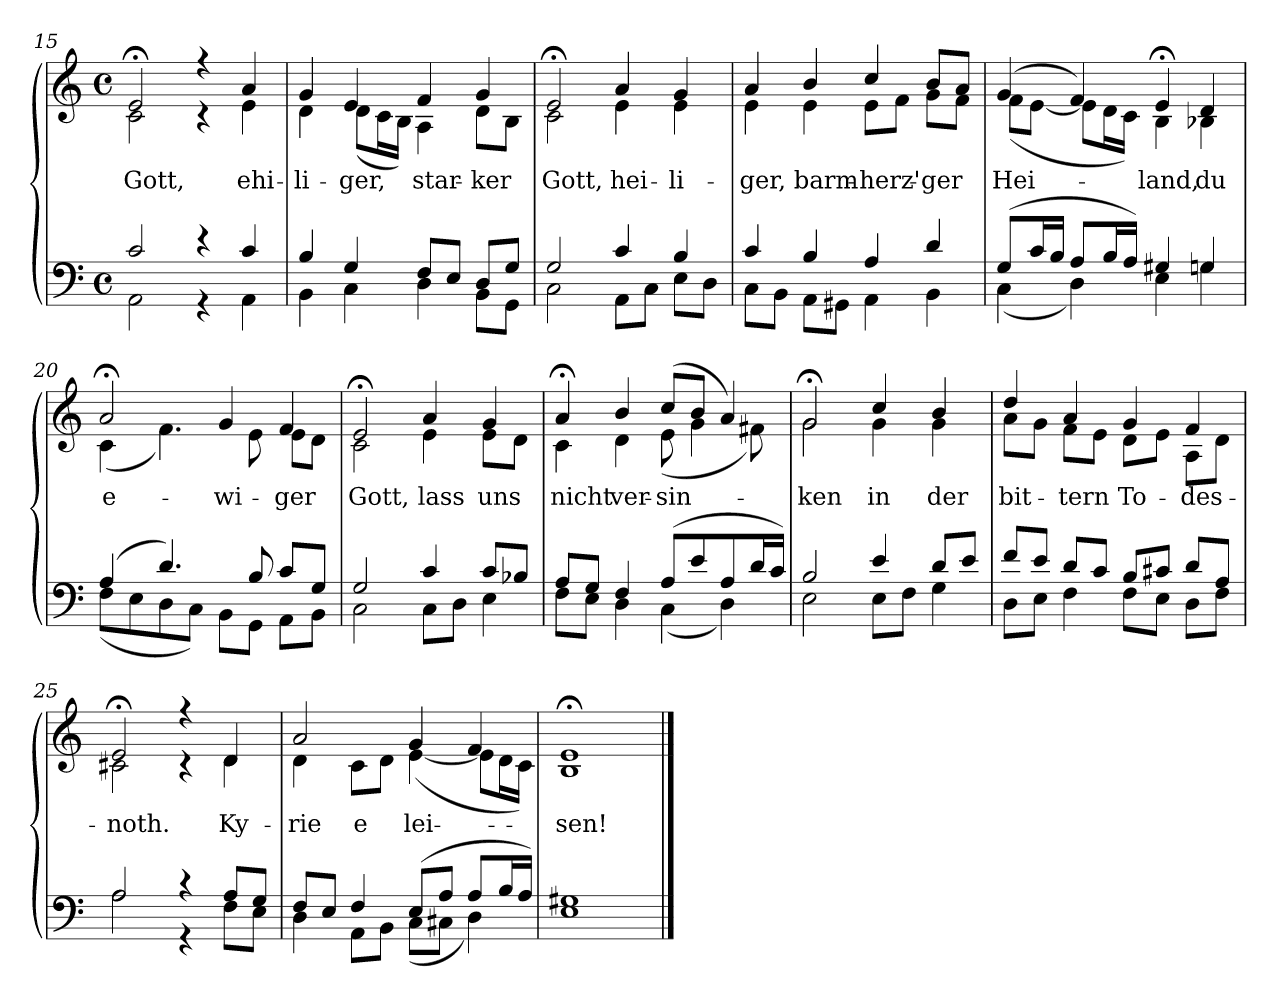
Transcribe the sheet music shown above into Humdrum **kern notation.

**kern	**kern	**text	**dynam
*part1	*part1	*part1	*part1
*staff2	*staff1	*staff1	*staff1/2
*clefF4	*clefG2	*	*
*M4/4	*M4/4	*	*
*met(c)	*met(c)	*	*
=15	=15	=15	=15
*^	*^	*	*
2c	2AA	2e;<	2c	Gott,	.
4r	4r	4r	4r	.	.
4c	4AA	4a	4e	ehi-	♩ = 72
=16	=16	=16	=16	=16	=16
4B	4BB	4g	4d	-li-	.
4G	4C	4e	(8dL	-ger,	♩ = 71
.	.	.	16cL	.	.
.	.	.	16BJJ)	.	.
8FL	4D	4f	4A	star-	♩ = 68
8EJ	.	.	.	.	.
8DL	8BBL	4g	8dL	-ker	♩ = 67
8GJ	8GGJ	.	8BJ	.	.
=17	=17	=17	=17	=17	=17
2G	2C	2e;<	2c	Gott,	.
4c	8AAL	4a	4e	hei-	♩ = 71.4
.	8CJ	.	.	.	.
4B	8EL	4g	4e	-li-	♩ = 72
.	8DJ	.	.	.	.
=18	=18	=18	=18	=18	=18
*	*	*MM71	*	*	*
4c	8CL	4a	4e	-ger,	.
.	8BBJ	.	.	.	.
4B	8AAL	4b	4e	barm-	.
.	8GG#XJ	.	.	.	.
4A	4AA	4cc	8eL	-herz'-	♩ = 69
.	.	.	8fJ	.	.
4d	4BB	8bL	8gL	-ger	.
.	.	8aJ	8fJ	.	.
!!LO:LB:g=z	!!
=19	=19	=19	=19	=19	=19
(8GL	(4C	(4g	(8fL	Hei-	.
16cL	.	.	[8eJ	.	.
16BJJ	.	.	.	.	.
8AL	4D)	4f)	8eL]	.	♩ = 66
16BL	.	.	16dL	.	.
16AJJ)	.	.	16cJJ)	.	.
4G#X	4E	4e;<	4B	-land,	.
4Gn	4G	4d	4B-X	du	♩ = 69
=20	=20	=20	=20	=20	=20
*	*	*MM70	*	*	*
(4A	(8FL	2a;<	(4c	e-	.
.	8E	.	.	.	.
4.d)	8D	.	4.f)	.	.
.	8CJ)	.	.	.	.
.	8BBL	4g	.	-wi-	♩ = 66
8B	8GGJ	.	8e	.	.
8cL	8AAL	4f	8eL	-ger	♩ = 63
8GJ	8BBJ	.	8dJ	.	.
=21	=21	=21	=21	=21	=21
2G	2C	2e;<	2c	Gott,	.
4c	8CL	4a	4e	lass	♩ = 68.5
.	8DJ	.	.	.	.
8cL	4E	4g	8eL	uns	♩ = 67.4
8B-XJ	.	.	8dJ	.	.
=22	=22	=22	=22	=22	=22
*	*	*MM68	*	*	*
8AL	8FL	4a;<	4c	nicht	.
8GJ	8EJ	.	.	.	.
4F	4D	4b	4d	ver-	♩ = 67
(8AL	(4C	(8ccL	(8e	-sin-	♩ = 66.2
8e	.	8bJ	4g	.	.
8A	4D)	4a)	.	.	♩ = 62.1
16dL	.	.	8f#X)	.	.
16cJJ)	.	.	.	.	.
!!LO:PB:g=z	!!
=23	=23	=23	=23	=23	=23
2B	2E	2g;<	2g	-ken	.
4e	8EL	4cc	4g	in	♩ = 67.27
.	8FJ	.	.	.	.
8dL	4G	4b	4g	der	.
8eJ	.	.	.	.	.
=24	=24	=24	=24	=24	=24
8fL	8DL	4dd	8aL	bit-	.
8eJ	8EJ	.	8gJ	.	.
8dL	4F	4a	8fL	-tern	♩ = 66.5
8cJ	.	.	8eJ	.	.
8BL	8FL	4g	8dL	To-	♩ = 66
8c#XJ	8EJ	.	8eJ	.	.
8dL	8DL	4f	8AL	-des-	♩ = 63
8AJ	8FJ	.	8dJ	.	.
=25	=25	=25	=25	=25	=25
*	*	*MM65	*	*	*
2A	2A	2e;<	2c#X	-noth.	.
4r	4r	4r	4r	.	.
8AL	8FL	4d	4d	Ky-	♩ = 62.3
8GJ	8EJ	.	.	.	.
=26	=26	=26	=26	=26	=26
*	*	*MM60	*	*	*
8FL	4D	2a	4d	-rie	.
8EJ	.	.	.	.	.
4F	8AAL	.	8cL	e-	.
.	8BBJ	.	8dJ	.	.
(8EL	(8CL	4g	([4e	-lei-	♩ = 56.2
8AJ	8C#XJ	.	.	.	.
8AL	4D)	4f	8eL]	.	♩ = 52
16BL	.	.	16dL	.	.
16AJJ)	.	.	16cJJ)	.	.
=27	=27	=27	=27	=27	=27
*	*	*MM55	*	*	*
1G#X	1E	1e;<	1B	-sen!	.
*v	*v	*	*	*	*
*	*v	*v	*	*
==	==	==	==
*-	*-	*-	*-
